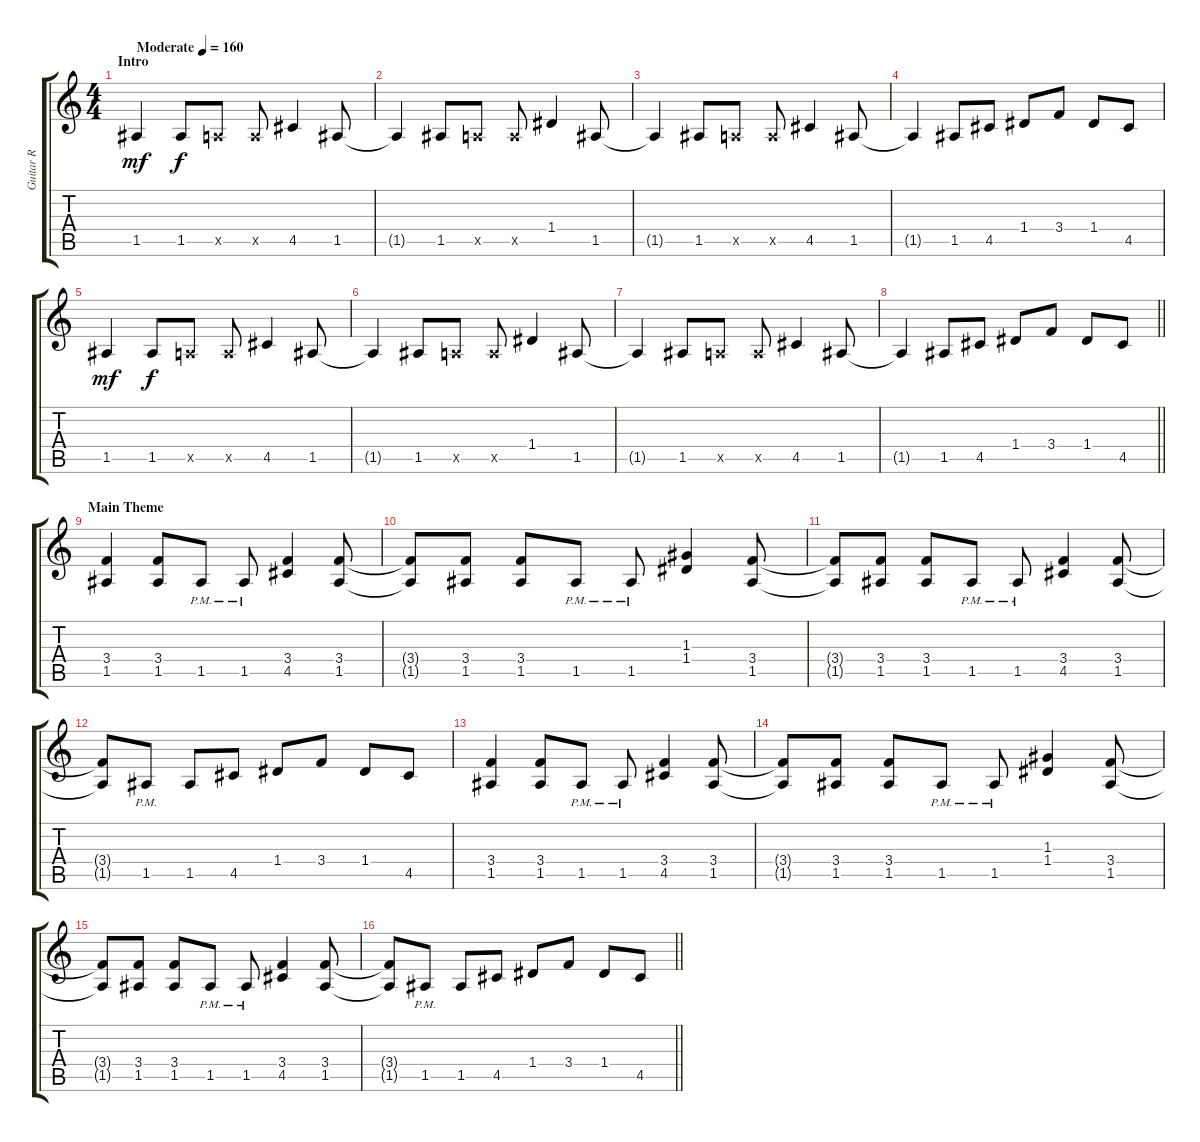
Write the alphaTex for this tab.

\track ("Guitar R" "Guitar R") {instrument distortionguitar}
\staff {score tabs}
\tuning (E4 B3 G3 D3 A2 D2) {hide}
\ts (4 4)
\section ("" "Intro")
\tempo (160 "Moderate")
\clef g2
\ks c
1.5.4{dy mf instrument distortionguitar} 1.5.8{dy f} 0.5{x}.8 0.5{x}.8 4.5.4 1.5.8 |
1.5{t}.4 1.5.8 0.5{x}.8 0.5{x}.8 1.4.4 1.5.8 |
1.5{t}.4 1.5.8 0.5{x}.8 0.5{x}.8 4.5.4 1.5.8 |
1.5{t}.4 1.5.8 4.5.8 1.4.8 3.4.8 1.4.8 4.5.8 |
1.5.4{dy mf} 1.5.8{dy f} 0.5{x}.8 0.5{x}.8 4.5.4 1.5.8 |
1.5{t}.4 1.5.8 0.5{x}.8 0.5{x}.8 1.4.4 1.5.8 |
1.5{t}.4 1.5.8 0.5{x}.8 0.5{x}.8 4.5.4 1.5.8 |
\barLineRight lightlight
1.5{t}.4 1.5.8 4.5.8 1.4.8 3.4.8 1.4.8 4.5.8 |
\section ("" "Main Theme")
(3.4 1.5).4 (3.4 1.5).8 1.5{pm}.8 1.5{pm}.8 (3.4 4.5).4 (3.4 1.5).8 |
(3.4{t} 1.5{t}).8 (3.4 1.5).8 (3.4 1.5).8 1.5{pm}.8 1.5{pm}.8 (1.3 1.4).4 (3.4 1.5).8 |
(3.4{t} 1.5{t}).8 (3.4 1.5).8 (3.4 1.5).8 1.5{pm}.8 1.5{pm}.8 (3.4 4.5).4 (3.4 1.5).8 |
(3.4{t} 1.5{t}).8 1.5{pm}.8 1.5.8 4.5.8 1.4.8 3.4.8 1.4.8 4.5.8 |
(3.4 1.5).4 (3.4 1.5).8 1.5{pm}.8 1.5{pm}.8 (3.4 4.5).4 (3.4 1.5).8 |
(3.4{t} 1.5{t}).8 (3.4 1.5).8 (3.4 1.5).8 1.5{pm}.8 1.5{pm}.8 (1.3 1.4).4 (3.4 1.5).8 |
(3.4{t} 1.5{t}).8 (3.4 1.5).8 (3.4 1.5).8 1.5{pm}.8 1.5{pm}.8 (3.4 4.5).4 (3.4 1.5).8 |
\barLineRight lightlight
(3.4{t} 1.5{t}).8 1.5{pm}.8 1.5.8 4.5.8 1.4.8 3.4.8 1.4.8 4.5.8
